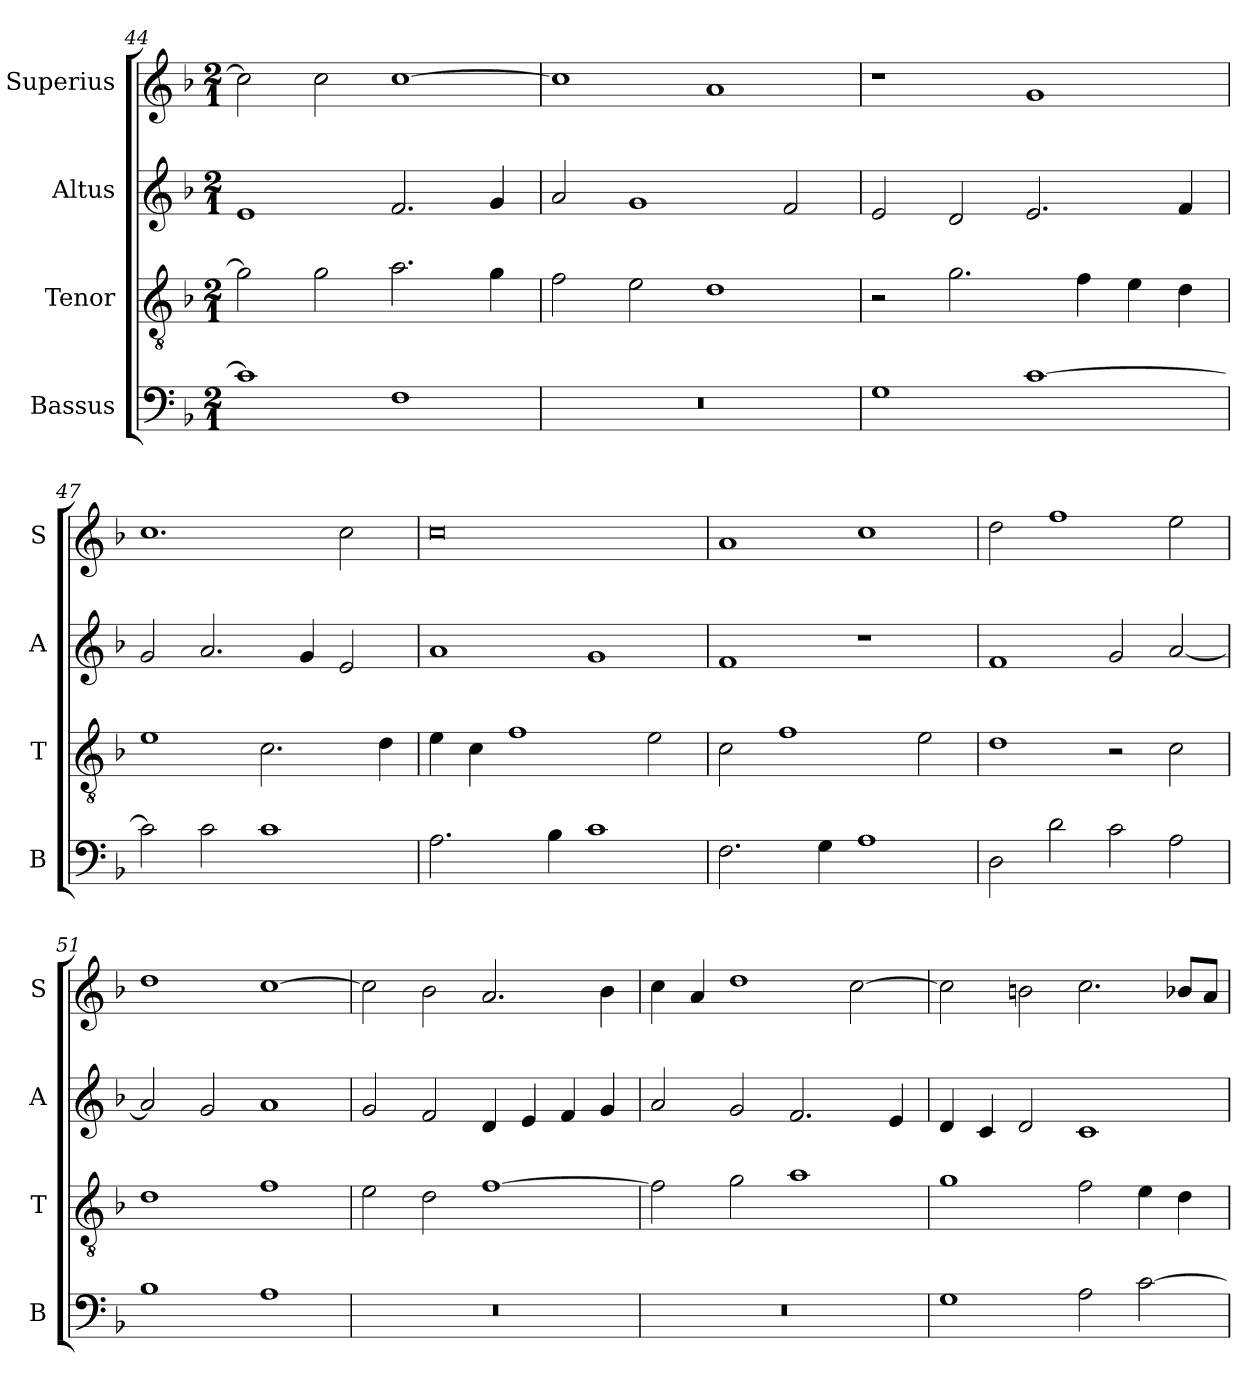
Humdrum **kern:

**kern	**kern	**kern	**kern
*part4	*part3	*part2	*part1
*staff4	*staff3	*staff2	*staff1
*I"Bassus	*I"Tenor	*I"Altus	*I"Superius
*I'B	*I'T	*I'A	*I'S
*clefF4	*clefGv2	*clefG2	*clefG2
*k[b-]	*k[b-]	*k[b-]	*k[b-]
*F:	*F:	*F:	*F:
*M2/1	*M2/1	*M2/1	*M2/1
=44	=44	=44	=44
1c]	2g]	1e	2cc]
.	2g	.	2cc
1F	2.a	2.f	[1cc
.	4g	4g	.
=45	=45	=45	=45
0r	2f	2a	1cc]
.	2e	1g	.
.	1d	.	1a
.	.	2f	.
=46	=46	=46	=46
1G	2r	2e	1r
.	2.g	2d	.
[1c	.	2.e	1g
.	4f	.	.
.	4e	.	.
.	4d	4f	.
=47	=47	=47	=47
2c]	1e	2g	1.cc
2c	.	2.a	.
1c	2.c	.	.
.	.	4g	.
.	.	2e	2cc
.	4d	.	.
=48	=48	=48	=48
2.A	4e	1a	0cc
.	4c	.	.
.	1f	.	.
4B-	.	.	.
1c	.	1g	.
.	2e	.	.
=49	=49	=49	=49
2.F	2c	1f	1a
.	1f	.	.
4G	.	.	.
1A	.	1r	1cc
.	2e	.	.
=50	=50	=50	=50
2D	1d	1f	2dd
2d	.	.	1ff
2c	2r	2g	.
2A	2c	[2a	2ee
=51	=51	=51	=51
1B-	1d	2a]	1dd
.	.	2g	.
1A	1f	1a	[1cc
=52	=52	=52	=52
0r	2e	2g	2cc]
.	2d	2f	2b-
.	[1f	4d	2.a
.	.	4e	.
.	.	4f	.
.	.	4g	4b-
=53	=53	=53	=53
0r	2f]	2a	4cc
.	.	.	4a
.	2g	2g	1dd
.	1a	2.f	.
.	.	.	[2cc
.	.	4e	.
=54	=54	=54	=54
1G	1g	4d	2cc]
.	.	4c	.
.	.	2d	2bn
2A	2f	1c	2.cc
[2c	4e	.	.
.	4d	.	8b-XL
.	.	.	8aJ
=	=	=	=
*-	*-	*-	*-
